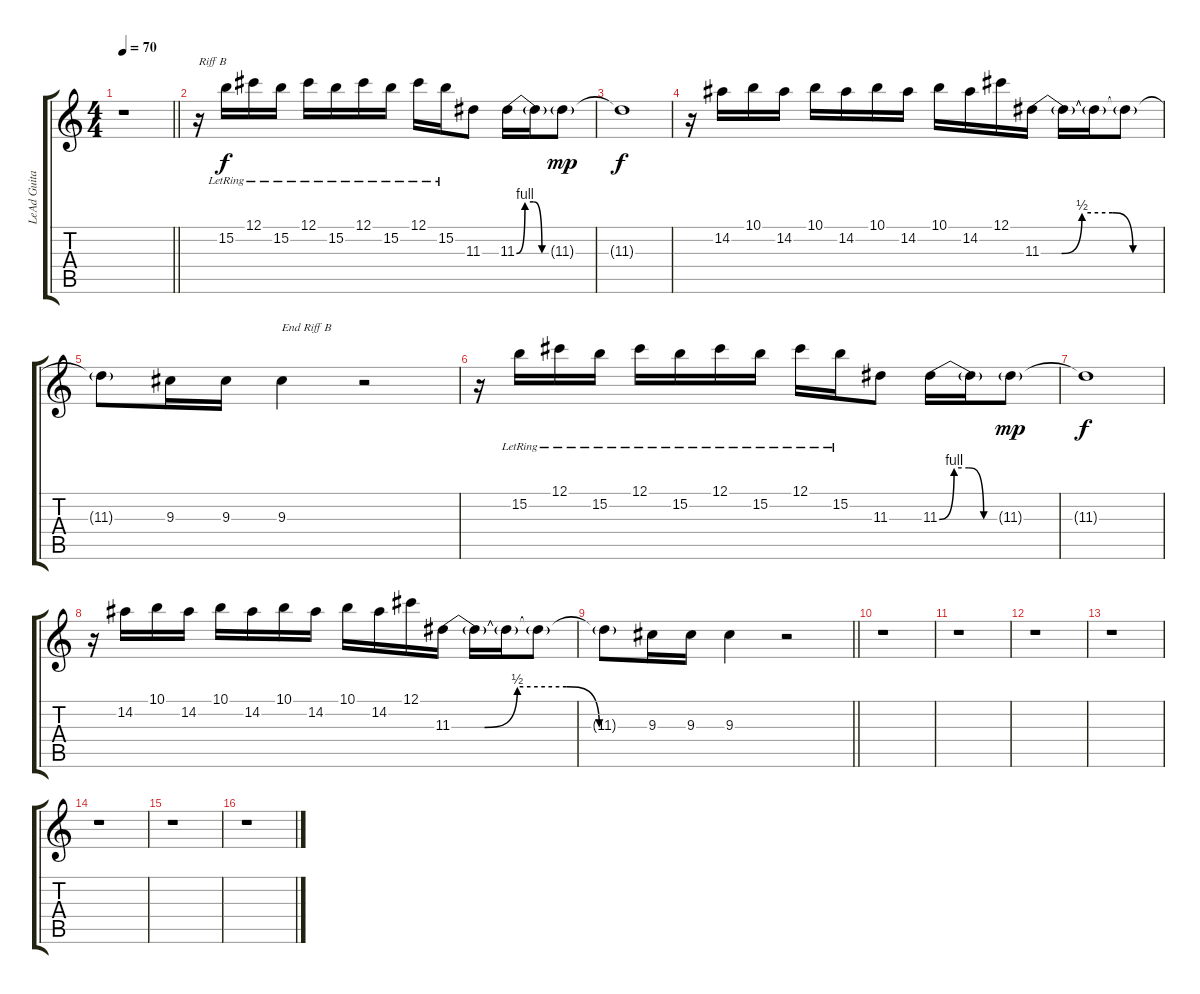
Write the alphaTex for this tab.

\track ("LeAd Guitar [Dis]" "LeAd Guita") {instrument distortionguitar}
\staff {score tabs}
\tuning (Db4 Ab3 E3 B2 Gb2 Db2) {hide}
\ts (4 4)
\tempo 70
\clef g2
\barLineRight lightlight
\ks c
r.1{dy f} |
r.16{txt "Riff B"} 15.2{lr}.16 12.1{lr}.16 15.2{lr}.16 12.1{lr}.16 15.2{lr}.16 12.1{lr}.16 15.2{lr}.16 12.1{lr}.16 15.2{lr}.16 11.3.8 11.3{be (custom 0 0 15 4 30 4 45 0 60 0)}.16 11.3{t}.16 11.3{g}.8{dy mp} |
11.3{t}.1{dy f} |
r.16 14.2.16 10.1.16 14.2.16 10.1.16 14.2.16 10.1.16 14.2.16 10.1.16 14.2.16 12.1.16 11.3{be (custom 0 0 10 0 20 2 35 2 45 0 60 0)}.16 11.3{t}.16 11.3{t}.16 11.3{t}.8 |
11.3{t}.8 9.3.16 9.3.16 9.3.4{txt "End Riff B"} r.2 |
r.16 15.2{lr}.16 12.1{lr}.16 15.2{lr}.16 12.1{lr}.16 15.2{lr}.16 12.1{lr}.16 15.2{lr}.16 12.1{lr}.16 15.2{lr}.16 11.3.8 11.3{be (custom 0 0 15 4 30 4 45 0 60 0)}.16 11.3{t}.16 11.3{g}.8{dy mp} |
11.3{t}.1{dy f} |
r.16 14.2.16 10.1.16 14.2.16 10.1.16 14.2.16 10.1.16 14.2.16 10.1.16 14.2.16 12.1.16 11.3{be (custom 0 0 10 0 20 2 35 2 45 0 60 0)}.16 11.3{t}.16 11.3{t}.16 11.3{t}.8 |
\barLineRight lightlight
11.3{t}.8 9.3.16 9.3.16 9.3.4 r.2 |
r.1 |
r.1 |
r.1 |
r.1 |
r.1 |
r.1 |
r.1
